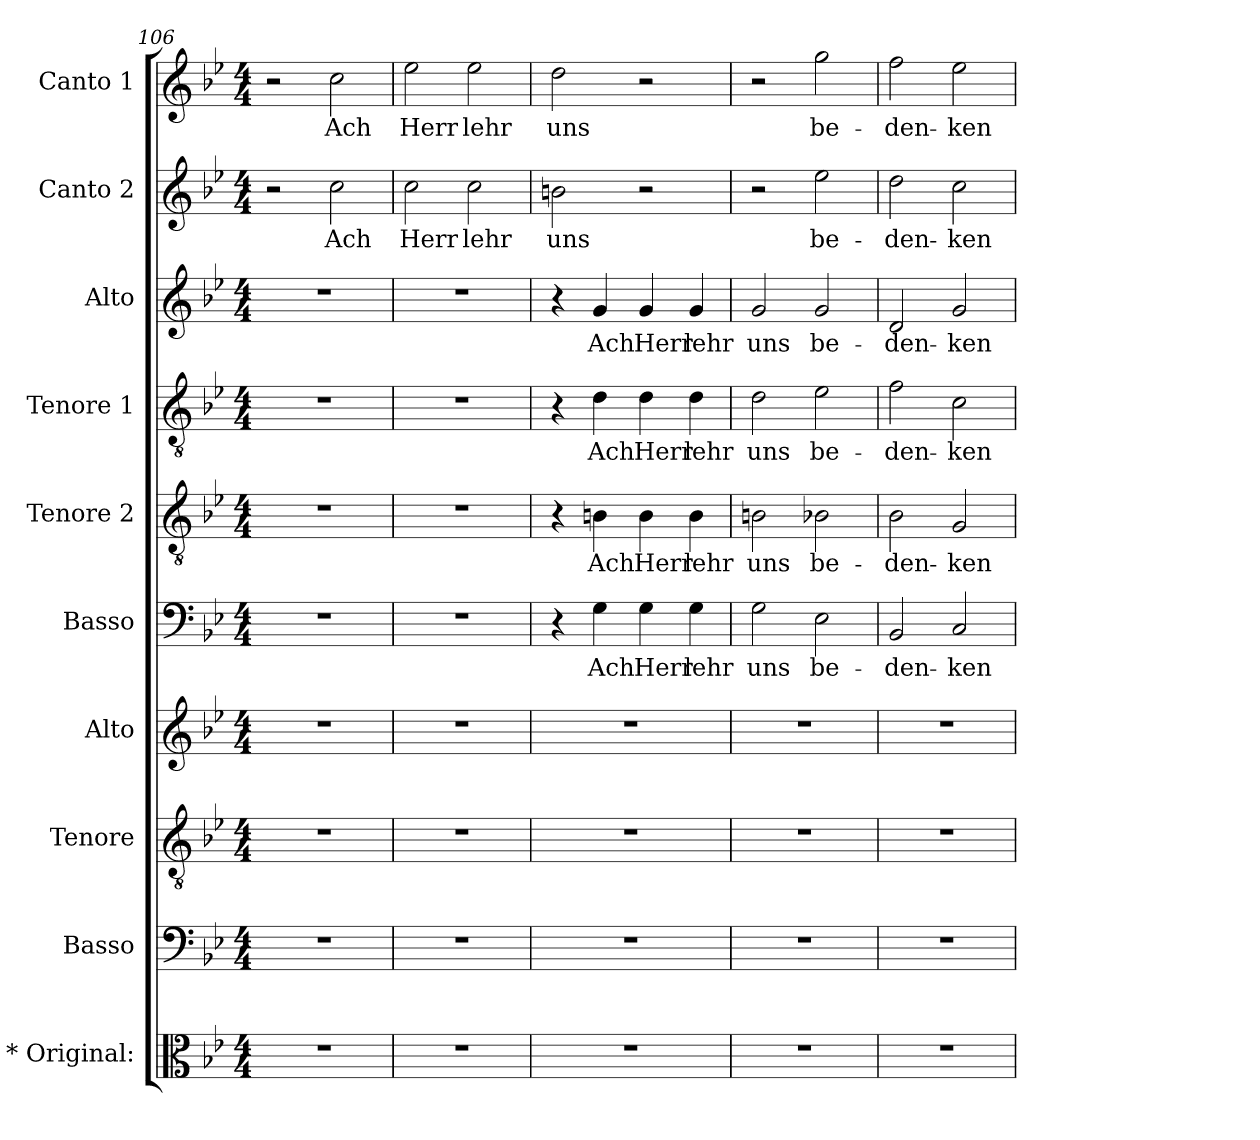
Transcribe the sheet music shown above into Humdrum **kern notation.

**kern	**kern	**kern	**kern	**kern	**text	**kern	**text	**kern	**text	**kern	**text	**kern	**text	**kern	**text
*part10	*part9	*part8	*part7	*part6	*part6	*part5	*part5	*part4	*part4	*part3	*part3	*part2	*part2	*part1	*part1
*staff10	*staff9	*staff8	*staff7	*staff6	*staff6	*staff5	*staff5	*staff4	*staff4	*staff3	*staff3	*staff2	*staff2	*staff1	*staff1
*I"* Original:	*I"Basso	*I"Tenore	*I"Alto	*I"Basso	*	*I"Tenore 2	*	*I"Tenore 1	*	*I"Alto	*	*I"Canto 2	*	*I"Canto 1	*
*I'* Original:	*I'Basso	*I'Tenore	*I'Alto	*I'Basso	*	*I'Tenore 2	*	*I'Tenore 1	*	*I'Alto	*	*I'Canto 2	*	*I'Canto 1	*
!!LO:LB:g=z
*clefC3	*clefF4	*clefGv2	*clefG2	*clefF4	*	*clefGv2	*	*clefGv2	*	*clefG2	*	*clefG2	*	*clefG2	*
*k[b-e-]	*k[b-e-]	*k[b-e-]	*k[b-e-]	*k[b-e-]	*	*k[b-e-]	*	*k[b-e-]	*	*k[b-e-]	*	*k[b-e-]	*	*k[b-e-]	*
*B-:	*B-:	*B-:	*B-:	*B-:	*	*B-:	*	*B-:	*	*B-:	*	*B-:	*	*B-:	*
*M4/4	*M4/4	*M4/4	*M4/4	*M4/4	*	*M4/4	*	*M4/4	*	*M4/4	*	*M4/4	*	*M4/4	*
=106	=106	=106	=106	=106	=106	=106	=106	=106	=106	=106	=106	=106	=106	=106	=106
1r	1r	1r	1r	1r	.	1r	.	1r	.	1r	.	2r	.	2r	.
!	!	!	!	!	!	!	!	!	!	!	!	!	!LO:LY:b	!	!LO:LY:b
.	.	.	.	.	.	.	.	.	.	.	.	2cc	Ach	2cc	Ach
=107	=107	=107	=107	=107	=107	=107	=107	=107	=107	=107	=107	=107	=107	=107	=107
!	!	!	!	!	!	!	!	!	!	!	!	!	!LO:LY:b	!	!LO:LY:b
1r	1r	1r	1r	1r	.	1r	.	1r	.	1r	.	2cc	Herr	2ee-	Herr
!	!	!	!	!	!	!	!	!	!	!	!	!	!LO:LY:b	!	!LO:LY:b
.	.	.	.	.	.	.	.	.	.	.	.	2cc	lehr	2ee-	lehr
=108	=108	=108	=108	=108	=108	=108	=108	=108	=108	=108	=108	=108	=108	=108	=108
!	!	!	!	!	!	!	!	!	!	!	!	!	!LO:LY:b	!	!LO:LY:b
1r	1r	1r	1r	4r	.	4r	.	4r	.	4r	.	2bn	uns	2dd	uns
!	!	!	!	!	!LO:LY:b	!	!LO:LY:b	!	!LO:LY:b	!	!LO:LY:b	!	!	!	!
.	.	.	.	4G	Ach	4Bn	Ach	4d	Ach	4g	Ach	.	.	.	.
!	!	!	!	!	!LO:LY:b	!	!LO:LY:b	!	!LO:LY:b	!	!LO:LY:b	!	!	!	!
.	.	.	.	4G	Herr	4B	Herr	4d	Herr	4g	Herr	2r	.	2r	.
!	!	!	!	!	!LO:LY:b	!	!LO:LY:b	!	!LO:LY:b	!	!LO:LY:b	!	!	!	!
.	.	.	.	4G	lehr	4B	lehr	4d	lehr	4g	lehr	.	.	.	.
=109	=109	=109	=109	=109	=109	=109	=109	=109	=109	=109	=109	=109	=109	=109	=109
!	!	!	!	!	!LO:LY:b	!	!LO:LY:b	!	!LO:LY:b	!	!LO:LY:b	!	!	!	!
1r	1r	1r	1r	2G	uns	2B	uns	2d	uns	2g	uns	2r	.	2r	.
!	!	!	!	!	!LO:LY:b	!	!LO:LY:b	!	!LO:LY:b	!	!LO:LY:b	!	!LO:LY:b	!	!LO:LY:b
.	.	.	.	2E-	be-	2B-X	be-	2e-	be-	2g	be-	2ee-	be-	2gg	be-
=110	=110	=110	=110	=110	=110	=110	=110	=110	=110	=110	=110	=110	=110	=110	=110
!	!	!	!	!	!LO:LY:b	!	!LO:LY:b	!	!LO:LY:b	!	!LO:LY:b	!	!LO:LY:b	!	!LO:LY:b
1r	1r	1r	1r	2BB-	-den-	2B-	-den-	2f	-den-	2d	-den-	2dd	-den-	2ff	-den-
!	!	!	!	!	!LO:LY:b	!	!LO:LY:b	!	!LO:LY:b	!	!LO:LY:b	!	!LO:LY:b	!	!LO:LY:b
.	.	.	.	2C	-ken	2G	-ken	2c	-ken	2g	-ken	2cc	-ken	2ee-	-ken
=	=	=	=	=	=	=	=	=	=	=	=	=	=	=	=
*-	*-	*-	*-	*-	*-	*-	*-	*-	*-	*-	*-	*-	*-	*-	*-
